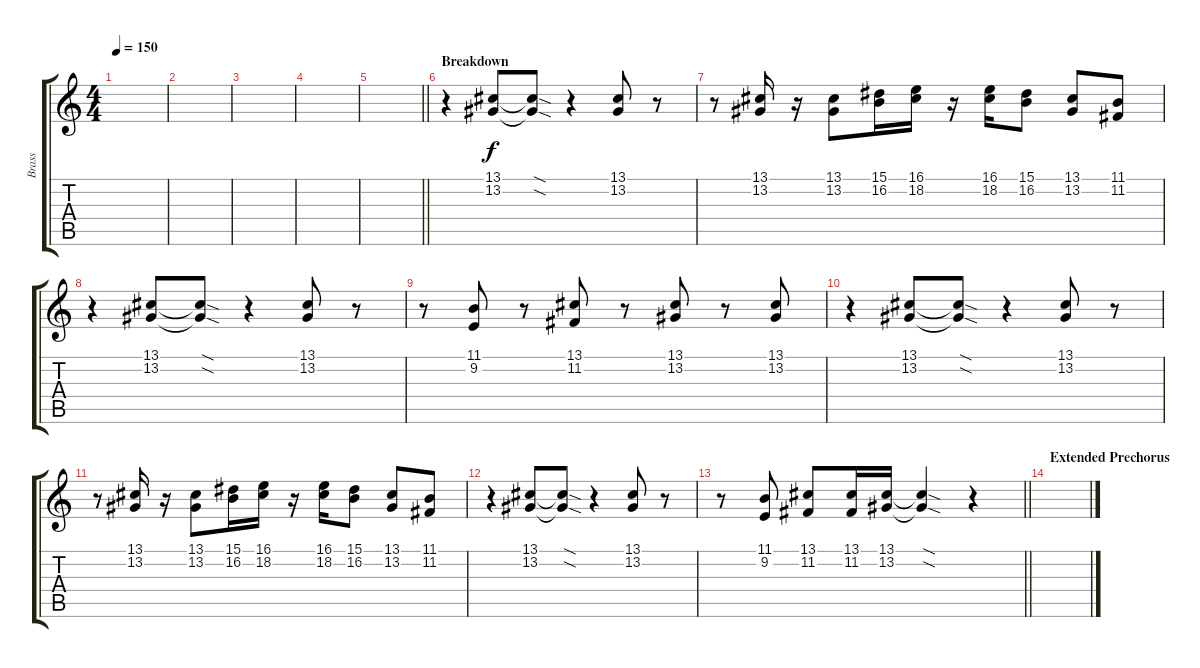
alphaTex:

\track ("Brass" "Brass") {instrument brasssection}
\staff {score tabs}
\tuning (C4 G3 Eb3 Bb2 F2 C2) {hide}
\ts (4 4)
\tempo 150
\clef g2
\ks c
|
|
|
|
\barLineRight lightlight
|
\section ("" "Breakdown")
r.4 (13.1 13.2).8 (13.1{sod t} 13.2{sod t}).8 r.4 (13.1 13.2).8 r.8 |
r.8 (13.1 13.2).16 r.16 (13.1 13.2).8 (15.1 16.2).16 (16.1 18.2).16 r.16 (16.1 18.2).16 (15.1 16.2).8 (13.1 13.2).8 (11.1 11.2).8 |
r.4 (13.1 13.2).8 (13.1{sod t} 13.2{sod t}).8 r.4 (13.1 13.2).8 r.8 |
r.8 (11.1 9.2).8 r.8 (13.1 11.2).8 r.8 (13.1 13.2).8 r.8 (13.1 13.2).8 |
r.4 (13.1 13.2).8 (13.1{sod t} 13.2{sod t}).8 r.4 (13.1 13.2).8 r.8 |
r.8 (13.1 13.2).16 r.16 (13.1 13.2).8 (15.1 16.2).16 (16.1 18.2).16 r.16 (16.1 18.2).16 (15.1 16.2).8 (13.1 13.2).8 (11.1 11.2).8 |
r.4 (13.1 13.2).8 (13.1{sod t} 13.2{sod t}).8 r.4 (13.1 13.2).8 r.8 |
\barLineRight lightlight
r.8 (11.1 9.2).8 (13.1 11.2).8 (13.1 11.2).16 (13.1 13.2).16 (13.1{sod t} 13.2{sod t}).4 r.4 |
\section ("" "Extended Prechorus")
